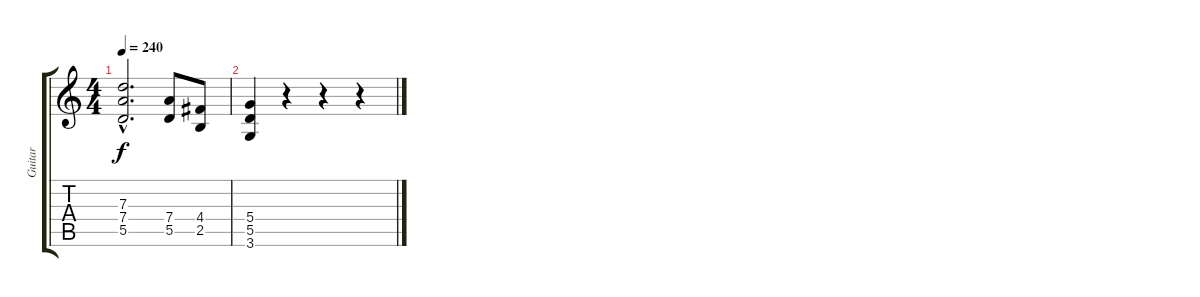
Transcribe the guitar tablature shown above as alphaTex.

\track ("Guitar" "Guitar") {instrument overdrivenguitar}
\staff {score tabs}
\tuning (E4 B3 G3 D3 A2 E2) {hide}
\ts (4 4)
\tempo 240
\clef g2
\ks c
(7.3{hac} 7.4{hac} 5.5{hac}).2{d dy f} (7.4 5.5).8 (4.4 2.5).8 |
(5.4 5.5 3.6).4 r.4 r.4 r.4
